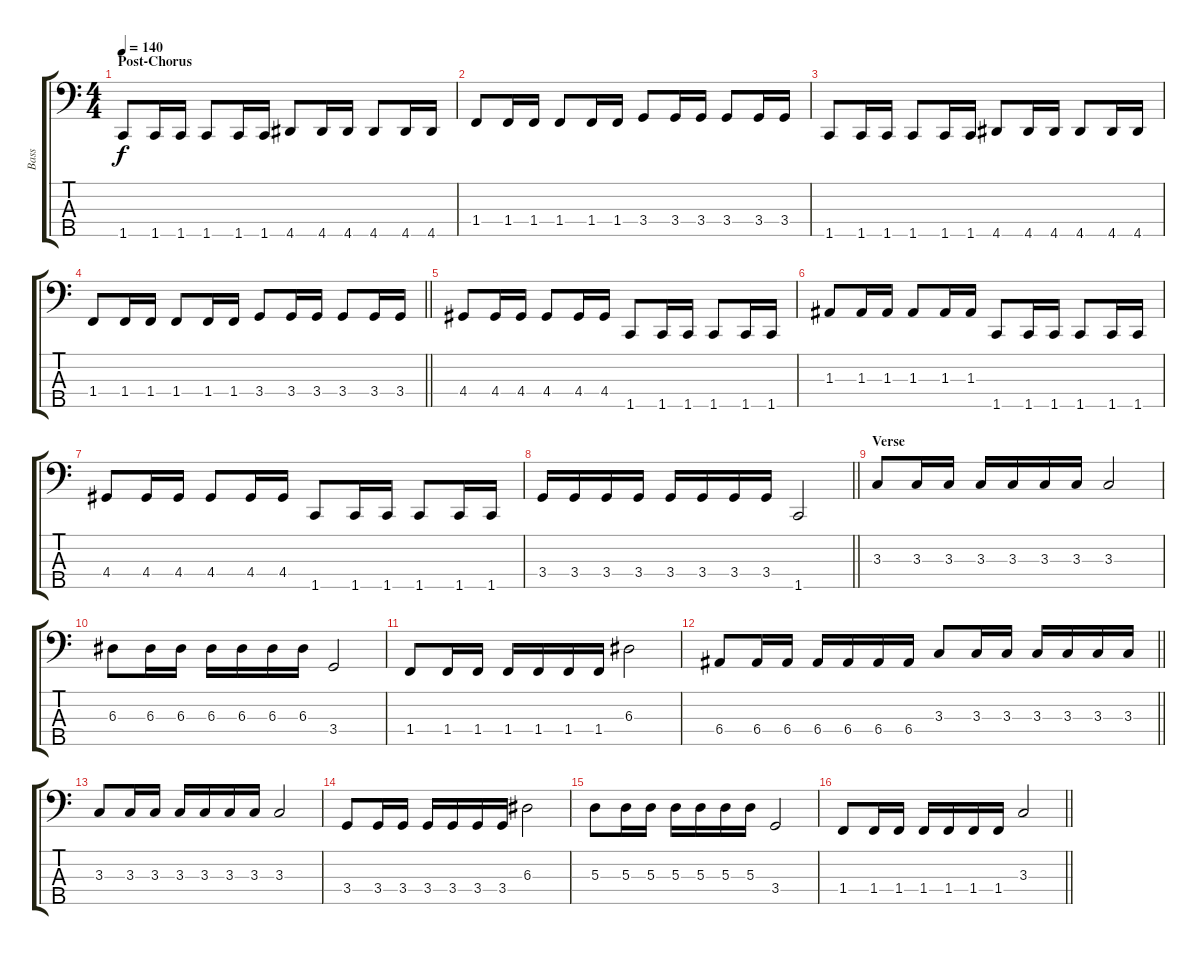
\track ("Bass" "Bass") {instrument electricbassfinger}
\staff {score tabs}
\tuning (G2 D2 A1 E1 B0) {hide}
\ts (4 4)
\section ("" "Post-Chorus")
\tempo 140
\clef f4
\ks c
1.5.8{dy f} 1.5.16 1.5.16 1.5.8 1.5.16 1.5.16 4.5.8 4.5.16 4.5.16 4.5.8 4.5.16 4.5.16 |
1.4.8 1.4.16 1.4.16 1.4.8 1.4.16 1.4.16 3.4.8 3.4.16 3.4.16 3.4.8 3.4.16 3.4.16 |
1.5.8 1.5.16 1.5.16 1.5.8 1.5.16 1.5.16 4.5.8 4.5.16 4.5.16 4.5.8 4.5.16 4.5.16 |
\barLineRight lightlight
1.4.8 1.4.16 1.4.16 1.4.8 1.4.16 1.4.16 3.4.8 3.4.16 3.4.16 3.4.8 3.4.16 3.4.16 |
\section ("" "")
4.4.8 4.4.16 4.4.16 4.4.8 4.4.16 4.4.16 1.5.8 1.5.16 1.5.16 1.5.8 1.5.16 1.5.16 |
1.3.8 1.3.16 1.3.16 1.3.8 1.3.16 1.3.16 1.5.8 1.5.16 1.5.16 1.5.8 1.5.16 1.5.16 |
4.4.8 4.4.16 4.4.16 4.4.8 4.4.16 4.4.16 1.5.8 1.5.16 1.5.16 1.5.8 1.5.16 1.5.16 |
\barLineRight lightlight
3.4.16 3.4.16 3.4.16 3.4.16 3.4.16 3.4.16 3.4.16 3.4.16 1.5.2 |
\section ("" "Verse")
3.3.8 3.3.16 3.3.16 3.3.16 3.3.16 3.3.16 3.3.16 3.3.2 |
6.3.8 6.3.16 6.3.16 6.3.16 6.3.16 6.3.16 6.3.16 3.4.2 |
1.4.8 1.4.16 1.4.16 1.4.16 1.4.16 1.4.16 1.4.16 6.3.2 |
\barLineRight lightlight
6.4.8 6.4.16 6.4.16 6.4.16 6.4.16 6.4.16 6.4.16 3.3.8 3.3.16 3.3.16 3.3.16 3.3.16 3.3.16 3.3.16 |
\section ("" "")
3.3.8 3.3.16 3.3.16 3.3.16 3.3.16 3.3.16 3.3.16 3.3.2 |
3.4.8 3.4.16 3.4.16 3.4.16 3.4.16 3.4.16 3.4.16 6.3.2 |
5.3.8 5.3.16 5.3.16 5.3.16 5.3.16 5.3.16 5.3.16 3.4.2 |
\barLineRight lightlight
1.4.8 1.4.16 1.4.16 1.4.16 1.4.16 1.4.16 1.4.16 3.3.2
